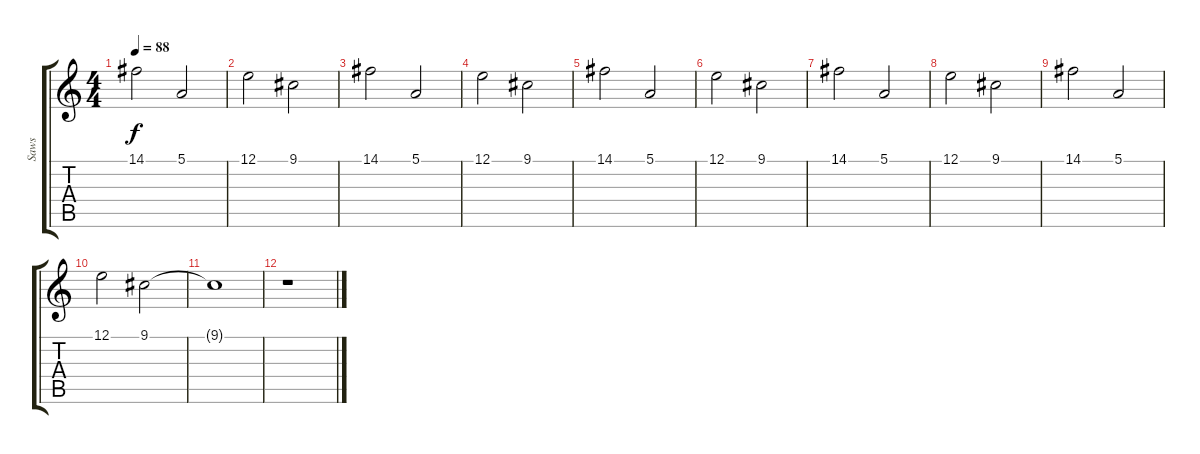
\track ("Saws" "Saws") {instrument cello}
\staff {score tabs}
\tuning (E4 B3 G3 D3 A2 E2) {hide}
\ts (4 4)
\tempo 88
\clef g2
\ks c
14.1.2{dy f} 5.1.2 |
12.1.2 9.1.2 |
14.1.2 5.1.2 |
12.1.2 9.1.2 |
14.1.2 5.1.2 |
12.1.2 9.1.2 |
14.1.2 5.1.2 |
12.1.2 9.1.2 |
14.1.2 5.1.2 |
12.1.2 9.1.2 |
9.1{t}.1 |
r.1
